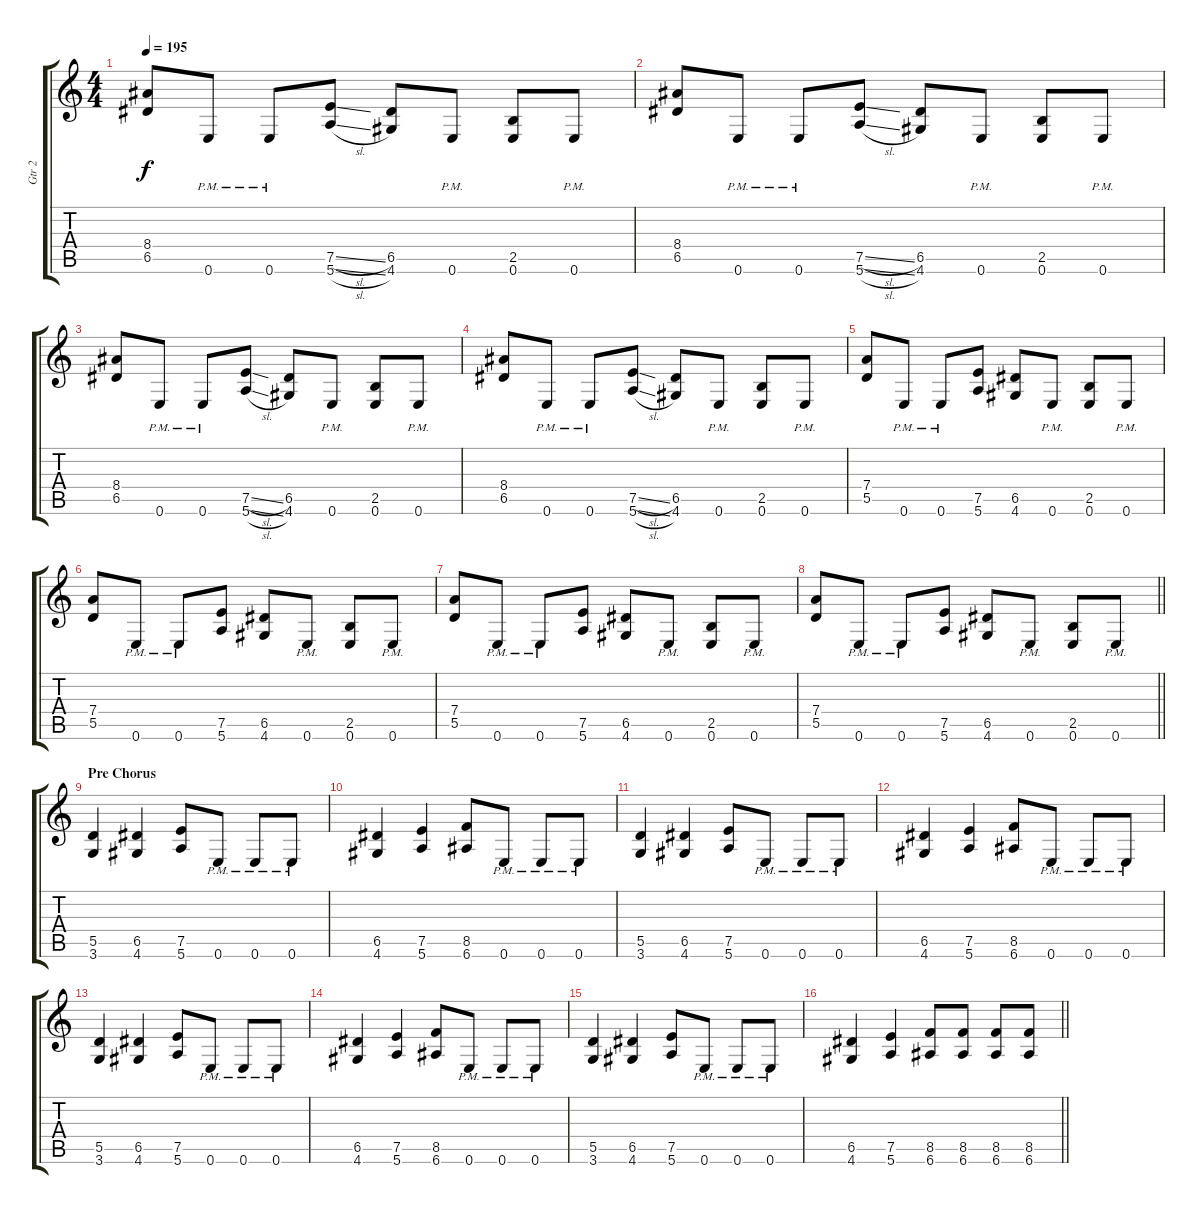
\track ("Gtr 2" "Gtr 2") {instrument distortionguitar}
\staff {score tabs}
\tuning (E4 B3 G3 D3 A2 E2) {hide}
\ts (4 4)
\tempo 195
\clef g2
\ks c
(8.4 6.5).8{dy f} 0.6{pm}.8 0.6{pm}.8 (7.5{sl} 5.6{sl}).8 (6.5 4.6).8 0.6{pm}.8 (2.5 0.6).8 0.6{pm}.8 |
(8.4 6.5).8 0.6{pm}.8 0.6{pm}.8 (7.5{sl} 5.6{sl}).8 (6.5 4.6).8 0.6{pm}.8 (2.5 0.6).8 0.6{pm}.8 |
(8.4 6.5).8 0.6{pm}.8 0.6{pm}.8 (7.5{sl} 5.6{sl}).8 (6.5 4.6).8 0.6{pm}.8 (2.5 0.6).8 0.6{pm}.8 |
(8.4 6.5).8 0.6{pm}.8 0.6{pm}.8 (7.5{sl} 5.6{sl}).8 (6.5 4.6).8 0.6{pm}.8 (2.5 0.6).8 0.6{pm}.8 |
(7.4 5.5).8 0.6{pm}.8 0.6{pm}.8 (7.5 5.6).8 (6.5 4.6).8 0.6{pm}.8 (2.5 0.6).8 0.6{pm}.8 |
(7.4 5.5).8 0.6{pm}.8 0.6{pm}.8 (7.5 5.6).8 (6.5 4.6).8 0.6{pm}.8 (2.5 0.6).8 0.6{pm}.8 |
(7.4 5.5).8 0.6{pm}.8 0.6{pm}.8 (7.5 5.6).8 (6.5 4.6).8 0.6{pm}.8 (2.5 0.6).8 0.6{pm}.8 |
\barLineRight lightlight
(7.4 5.5).8 0.6{pm}.8 0.6{pm}.8 (7.5 5.6).8 (6.5 4.6).8 0.6{pm}.8 (2.5 0.6).8 0.6{pm}.8 |
\section ("" "Pre Chorus")
(5.5 3.6).4 (6.5 4.6).4 (7.5 5.6).8 0.6{pm}.8 0.6{pm}.8 0.6{pm}.8 |
(6.5 4.6).4 (7.5 5.6).4 (8.5 6.6).8 0.6{pm}.8 0.6{pm}.8 0.6{pm}.8 |
(5.5 3.6).4 (6.5 4.6).4 (7.5 5.6).8 0.6{pm}.8 0.6{pm}.8 0.6{pm}.8 |
(6.5 4.6).4 (7.5 5.6).4 (8.5 6.6).8 0.6{pm}.8 0.6{pm}.8 0.6{pm}.8 |
(5.5 3.6).4 (6.5 4.6).4 (7.5 5.6).8 0.6{pm}.8 0.6{pm}.8 0.6{pm}.8 |
(6.5 4.6).4 (7.5 5.6).4 (8.5 6.6).8 0.6{pm}.8 0.6{pm}.8 0.6{pm}.8 |
(5.5 3.6).4 (6.5 4.6).4 (7.5 5.6).8 0.6{pm}.8 0.6{pm}.8 0.6{pm}.8 |
\barLineRight lightlight
(6.5 4.6).4 (7.5 5.6).4 (8.5 6.6).8 (8.5 6.6).8 (8.5 6.6).8 (8.5 6.6).8
